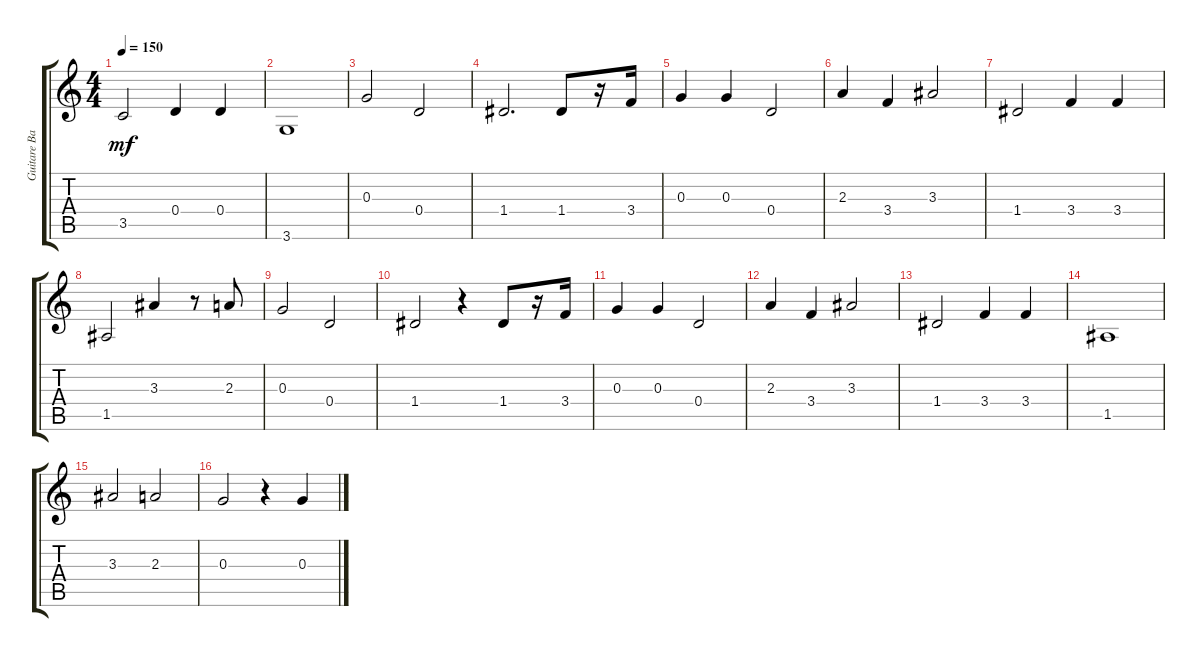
\track ("Guitare Basse" "Guitare Ba") {instrument acousticguitarnylon}
\staff {score tabs}
\tuning (E4 B3 G3 D3 A2 E2) {hide}
\ts (4 4)
\tempo 150
\clef g2
\ks c
3.5.2{dy mf} 0.4.4 0.4.4 |
3.6.1 |
0.3.2 0.4.2 |
1.4.2{d} 1.4.8 r.16 3.4.16 |
0.3.4 0.3.4 0.4.2 |
2.3.4 3.4.4 3.3.2 |
1.4.2 3.4.4 3.4.4 |
1.5.2 3.3.4 r.8 2.3.8 |
0.3.2 0.4.2 |
1.4.2 r.4 1.4.8 r.16 3.4.16 |
0.3.4 0.3.4 0.4.2 |
2.3.4 3.4.4 3.3.2 |
1.4.2 3.4.4 3.4.4 |
1.5.1 |
3.3.2 2.3.2 |
0.3.2 r.4 0.3.4
